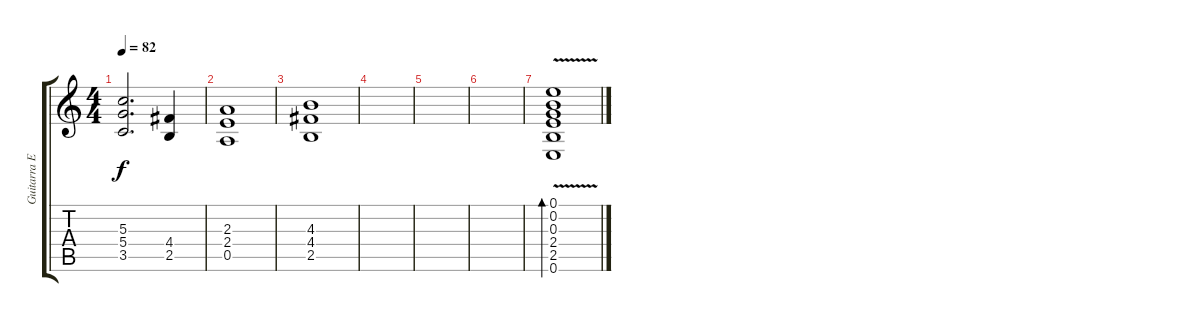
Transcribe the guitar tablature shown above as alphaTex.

\track ("Guitarra Eléctrica " "Guitarra E") {instrument electricguitarclean}
\staff {score tabs}
\tuning (E4 B3 G3 D3 A2 E2) {hide}
\ts (4 4)
\tempo 82
\clef g2
\ks c
(5.3 5.4 3.5).2{d dy f} (4.4 2.5).4 |
(2.3 2.4 0.5).1 |
(4.3 4.4 2.5).1 |
|
|
|
(0.1{v} 0.2{v} 0.3{v} 2.4{v} 2.5{v} 0.6{v}).1{bd 120 instrument electricguitarclean}
